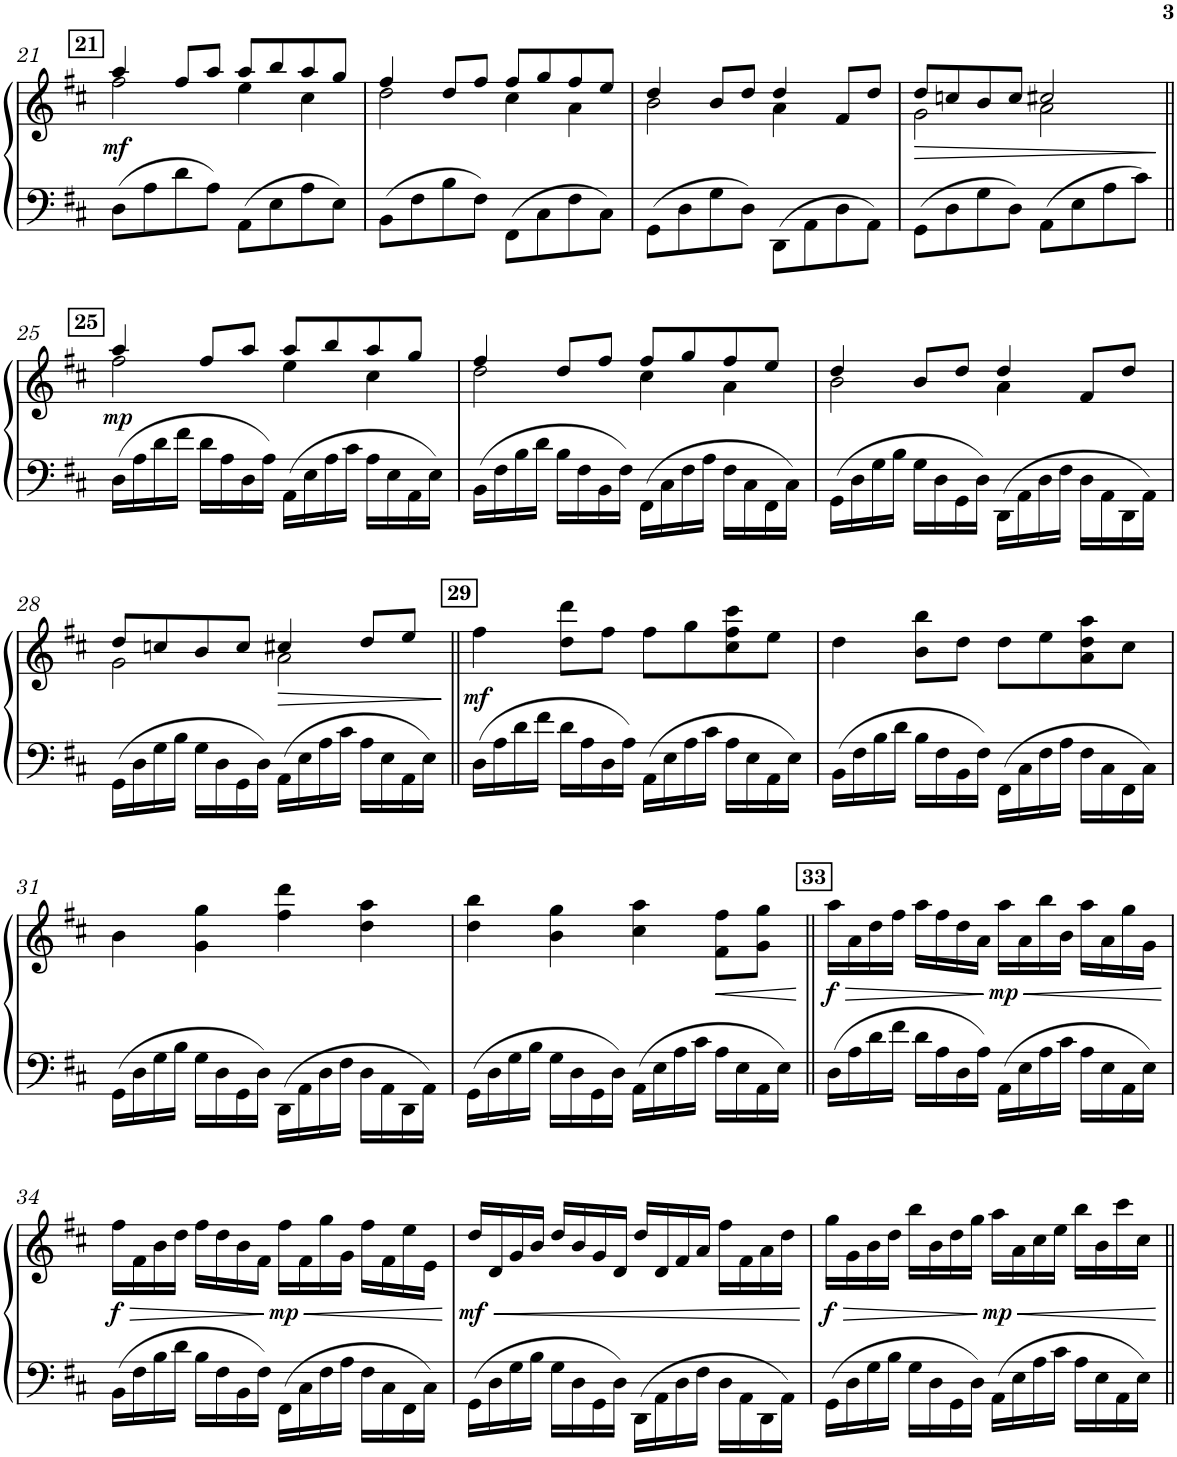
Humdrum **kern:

**kern	**kern	**dynam
*part1	*part1	*part1
*staff2	*staff1	*staff1/2
*I"Piano	*	*
*I'Pno.	*	*
!!LO:PB:g=z
*clefF4	*clefG2	*
*k[f#c#]	*k[f#c#]	*
*M4/4	*M4/4	*
!!LO:REH:place=s1:a:B:cj:t=21
=21	=21	=21
*	*^	*
!	!	!	!LO:DY:b
8D\L	2ff#\	4aa/	mf
8A\	.	.	.
8d\	.	8ff#/L	.
8A\J	.	8aa/J	.
8AA\L	4ee\	8aa/L	.
8E\	.	8bb/	.
8A\	4cc#\	8aa/	.
8E\J	.	8gg/J	.
=22	=22	=22	=22
8BB\L	2dd\	4ff#/	.
8F#\	.	.	.
8B\	.	8dd/L	.
8F#\J	.	8ff#/J	.
8FF#\L	4cc#\	8ff#/L	.
8C#\	.	8gg/	.
8F#\	4a\	8ff#/	.
8C#\J	.	8ee/J	.
=23	=23	=23	=23
8GG\L	2b\	4dd/	.
8D\	.	.	.
8G\	.	8b/L	.
8D\J	.	8dd/J	.
8DD\L	4a\	4dd/	.
8AA\	.	.	.
8D\	4ryy	8f#/L	.
8AA\J	.	8dd/J	.
=24	=24	=24	=24
!	!	!	!LO:HP:b
8GG\L	2g\	8dd/L	>
8D\	.	8ccn/	.
8G\	.	8b/	.
8D\J	.	8cc/J	.
8AA\L	2cc#X/	2a\	.
8E\	.	.	.
8A\	.	.	.
8c#\J	.	.	.
*	*v	*v	*
.	.	]
!!LO:LB:g=z
!!LO:REH:place=s1:a:B:cj:t=25
=25||	=25||	=25||
*	*^	*
!	!	!	!LO:DY:b
16D\LL	2ff#\	4aa/	mp
16A\	.	.	.
16d\	.	.	.
16f#\JJ	.	.	.
16d\LL	.	8ff#/L	.
16A\	.	.	.
16D\	.	8aa/J	.
16A\JJ	.	.	.
16AA\LL	4ee\	8aa/L	.
16E\	.	.	.
16A\	.	8bb/	.
16c#\JJ	.	.	.
16A\LL	4cc#\	8aa/	.
16E\	.	.	.
16AA\	.	8gg/J	.
16E\JJ	.	.	.
=26	=26	=26	=26
16BB\LL	2dd\	4ff#/	.
16F#\	.	.	.
16B\	.	.	.
16d\JJ	.	.	.
16B\LL	.	8dd/L	.
16F#\	.	.	.
16BB\	.	8ff#/J	.
16F#\JJ	.	.	.
16FF#\LL	4cc#\	8ff#/L	.
16C#\	.	.	.
16F#\	.	8gg/	.
16A\JJ	.	.	.
16F#\LL	4a\	8ff#/	.
16C#\	.	.	.
16FF#\	.	8ee/J	.
16C#\JJ	.	.	.
=27	=27	=27	=27
16GG\LL	2b\	4dd/	.
16D\	.	.	.
16G\	.	.	.
16B\JJ	.	.	.
16G\LL	.	8b/L	.
16D\	.	.	.
16GG\	.	8dd/J	.
16D\JJ	.	.	.
16DD\LL	4a\	4dd/	.
16AA\	.	.	.
16D\	.	.	.
16F#\JJ	.	.	.
16D\LL	4ryy	8f#/L	.
16AA\	.	.	.
16DD\	.	8dd/J	.
16AA\JJ	.	.	.
!!LO:LB:g=z	!!
=28	=28	=28	=28
16GG\LL	2g\	8dd/L	.
16D\	.	.	.
16G\	.	8ccn/	.
16B\JJ	.	.	.
16G\LL	.	8b/	.
16D\	.	.	.
16GG\	.	8cc/J	.
16D\JJ	.	.	.
!	!	!	!LO:HP:b
16AA\LL	2a\	4cc#X/	>
16E\	.	.	.
16A\	.	.	.
16c#\JJ	.	.	.
16A\LL	.	8dd/L	.
16E\	.	.	.
16AA\	.	8ee/J	.
16E\JJ	.	.	.
*	*v	*v	*
.	.	]
!!LO:REH:place=s1:a:B:cj:t=29
=29||	=29||	=29||
!	!	!LO:DY:b
16D\LL	4ff#\	mf
16A\	.	.
16d\	.	.
16f#\JJ	.	.
16d\LL	8dd\ 8ddd\L	.
16A\	.	.
16D\	8ff#\J	.
16A\JJ	.	.
16AA\LL	8ff#\L	.
16E\	.	.
16A\	8gg\	.
16c#\JJ	.	.
16A\LL	8cc#\ 8ff#\ 8ccc#\	.
16E\	.	.
16AA\	8ee\J	.
16E\JJ	.	.
=30	=30	=30
16BB\LL	4dd\	.
16F#\	.	.
16B\	.	.
16d\JJ	.	.
16B\LL	8b\ 8bb\L	.
16F#\	.	.
16BB\	8dd\J	.
16F#\JJ	.	.
16FF#\LL	8dd\L	.
16C#\	.	.
16F#\	8ee\	.
16A\JJ	.	.
16F#\LL	8a\ 8dd\ 8aa\	.
16C#\	.	.
16FF#\	8cc#\J	.
16C#\JJ	.	.
!!LO:LB:g=z
=31	=31	=31
16GG\LL	4b\	.
16D\	.	.
16G\	.	.
16B\JJ	.	.
16G\LL	4g\ 4gg\	.
16D\	.	.
16GG\	.	.
16D\JJ	.	.
16DD\LL	4ff#\ 4ddd\	.
16AA\	.	.
16D\	.	.
16F#\JJ	.	.
16D\LL	4dd\ 4aa\	.
16AA\	.	.
16DD\	.	.
16AA\JJ	.	.
=32	=32	=32
16GG\LL	4dd\ 4bb\	.
16D\	.	.
16G\	.	.
16B\JJ	.	.
16G\LL	4b\ 4gg\	.
16D\	.	.
16GG\	.	.
16D\JJ	.	.
16AA\LL	4cc#\ 4aa\	.
16E\	.	.
16A\	.	.
16c#\JJ	.	.
!	!	!LO:HP:b
16A\LL	8f#\ 8ff#\L	<
16E\	.	.
16AA\	8g\ 8gg\J	.
16E\JJ	.	.
.	.	[
!!LO:REH:place=s1:a:B:cj:t=33
=33||	=33||	=33||
!	!	!LO:HP:b
!	!	!LO:DY:n=1:b
16D\LL	16aa\LL	> f
16A\	16a\	.
16d\	16dd\	.
16f#\JJ	16ff#\JJ	.
16d\LL	16aa\LL	.
16A\	16ff#\	.
16D\	16dd\	.
16A\JJ	16a\JJ	.
!	!	!LO:HP:n=1:b
!	!	!LO:DY:n=2:b
16AA\LL	16aa\LL	] < mp
16E\	16a\	.
16A\	16bb\	.
16c#\JJ	16b\JJ	.
16A\LL	16aa\LL	.
16E\	16a\	.
16AA\	16gg\	.
16E\JJ	16g\JJ	.
.	.	[
!!LO:LB:g=z
=34	=34	=34
!	!	!LO:HP:b
!	!	!LO:DY:n=1:b
16BB\LL	16ff#\LL	> f
16F#\	16f#\	.
16B\	16b\	.
16d\JJ	16dd\JJ	.
16B\LL	16ff#\LL	.
16F#\	16dd\	.
16BB\	16b\	.
16F#\JJ	16f#\JJ	.
!	!	!LO:HP:n=1:b
!	!	!LO:DY:n=2:b
16FF#\LL	16ff#\LL	] < mp
16C#\	16f#\	.
16F#\	16gg\	.
16A\JJ	16g\JJ	.
16F#\LL	16ff#\LL	.
16C#\	16f#\	.
16FF#\	16ee\	.
16C#\JJ	16e\JJ	.
.	.	[
=35	=35	=35
!	!	!LO:HP:b
!	!	!LO:DY:n=1:b
16GG\LL	16dd/LL	< mf
16D\	16d/	.
16G\	16g/	.
16B\JJ	16b/JJ	.
16G\LL	16dd/LL	.
16D\	16b/	.
16GG\	16g/	.
16D\JJ	16d/JJ	.
16DD\LL	16dd/LL	.
16AA\	16d/	.
16D\	16f#/	.
16F#\JJ	16a/JJ	.
16D\LL	16ff#\LL	.
16AA\	16f#\	.
16DD\	16a\	.
16AA\JJ	16dd\JJ	.
.	.	[
=36	=36	=36
!	!	!LO:HP:b
!	!	!LO:DY:n=1:b
16GG\LL	16gg\LL	> f
16D\	16g\	.
16G\	16b\	.
16B\JJ	16dd\JJ	.
16G\LL	16bb\LL	.
16D\	16b\	.
16GG\	16dd\	.
16D\JJ	16gg\JJ	.
!	!	!LO:HP:n=1:b
!	!	!LO:DY:n=2:b
16AA\LL	16aa\LL	] < mp
16E\	16a\	.
16A\	16cc#\	.
16c#\JJ	16ee\JJ	.
16A\LL	16bb\LL	.
16E\	16b\	.
16AA\	16ccc#\	.
16E\JJ	16cc#\JJ	.
.	.	[
=||	=||	=||
*-	*-	*-
